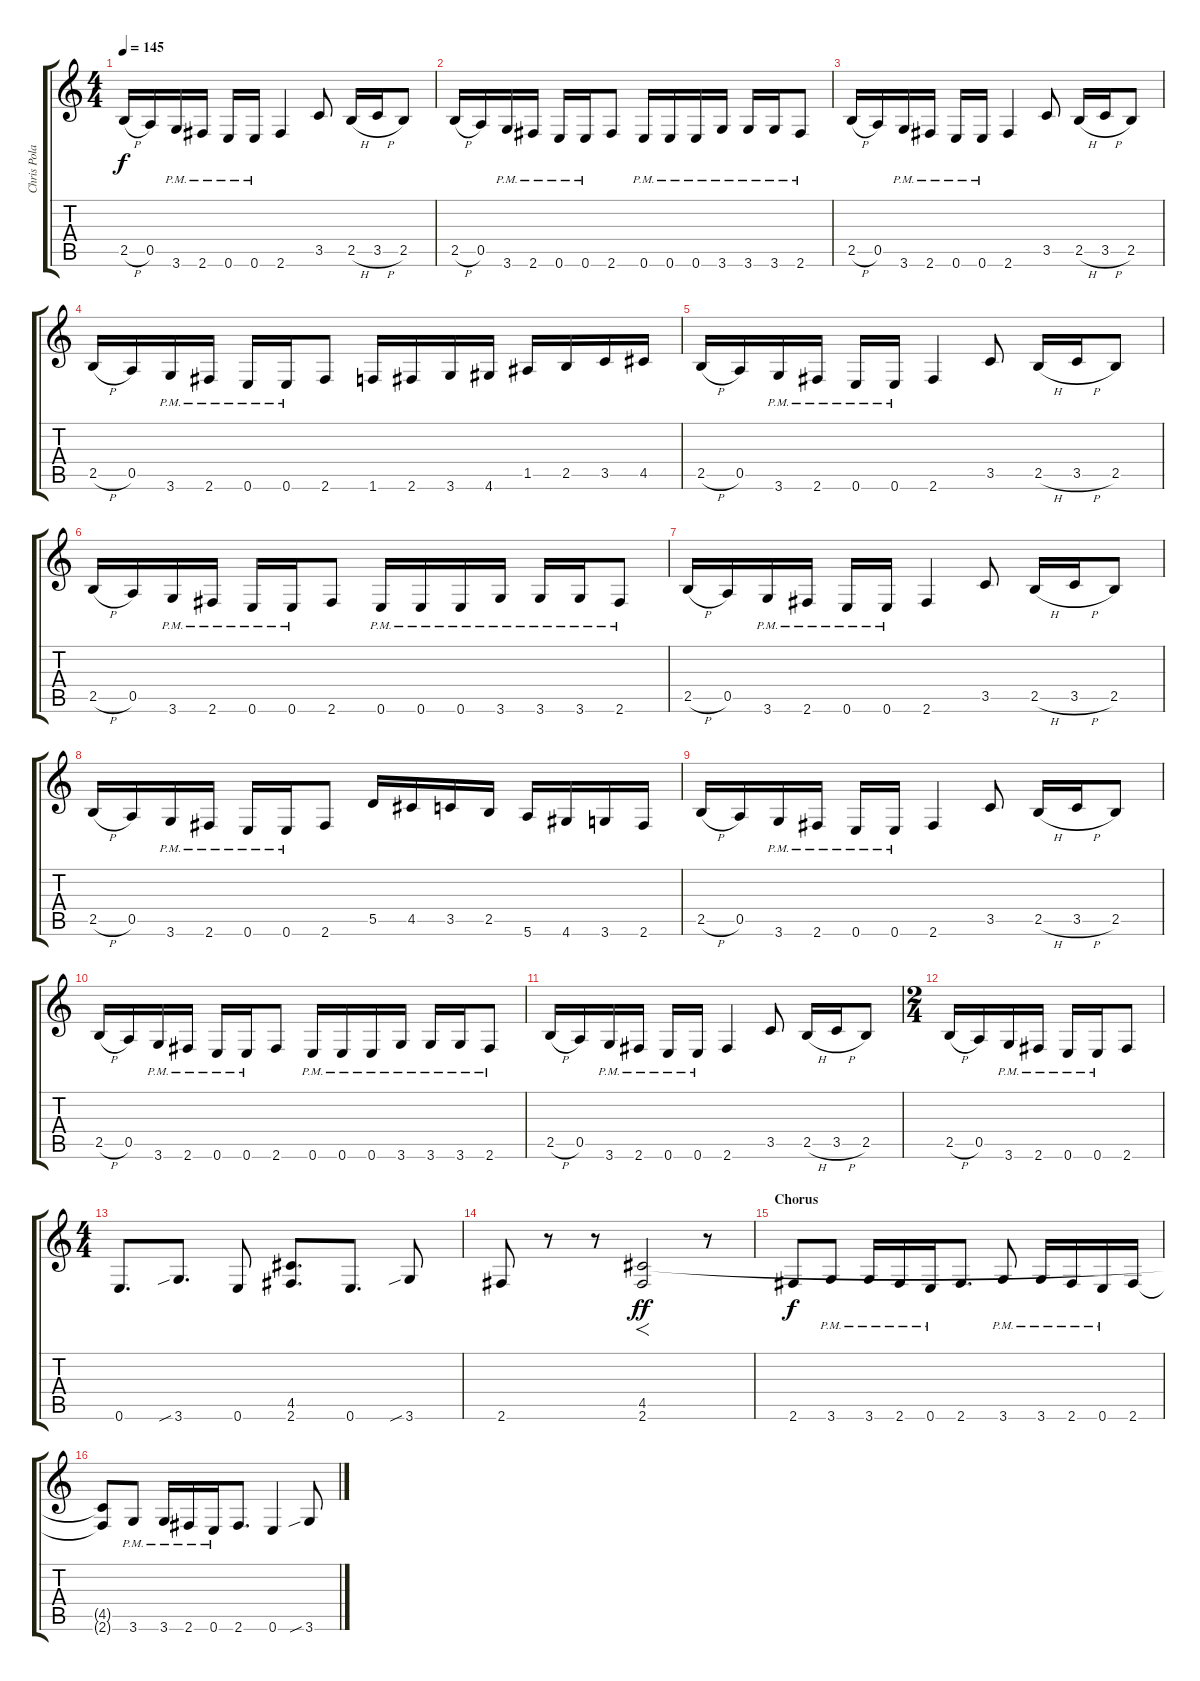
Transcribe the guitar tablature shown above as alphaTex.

\track ("Chris Poland" "Chris Pola") {instrument distortionguitar}
\staff {score tabs}
\tuning (E4 B3 G3 D3 A2 E2) {hide}
\ts (4 4)
\tempo 145
\clef g2
\ks c
2.5{h}.16{dy f} 0.5.16 3.6{pm}.16 2.6{pm}.16 0.6{pm}.16 0.6{pm}.16 2.6.4 3.5.8 2.5{h}.16 3.5{h}.16 2.5.8 |
2.5{h}.16 0.5.16 3.6{pm}.16 2.6{pm}.16 0.6{pm}.16 0.6{pm}.16 2.6.8 0.6{pm}.16 0.6{pm}.16 0.6{pm}.16 3.6{pm}.16 3.6{pm}.16 3.6{pm}.16 2.6{pm}.8 |
2.5{h}.16 0.5.16 3.6{pm}.16 2.6{pm}.16 0.6{pm}.16 0.6{pm}.16 2.6.4 3.5.8 2.5{h}.16 3.5{h}.16 2.5.8 |
2.5{h}.16 0.5.16 3.6{pm}.16 2.6{pm}.16 0.6{pm}.16 0.6{pm}.16 2.6.8 1.6.16 2.6.16 3.6.16 4.6.16 1.5.16 2.5.16 3.5.16 4.5.16 |
2.5{h}.16 0.5.16 3.6{pm}.16 2.6{pm}.16 0.6{pm}.16 0.6{pm}.16 2.6.4 3.5.8 2.5{h}.16 3.5{h}.16 2.5.8 |
2.5{h}.16 0.5.16 3.6{pm}.16 2.6{pm}.16 0.6{pm}.16 0.6{pm}.16 2.6.8 0.6{pm}.16 0.6{pm}.16 0.6{pm}.16 3.6{pm}.16 3.6{pm}.16 3.6{pm}.16 2.6{pm}.8 |
2.5{h}.16 0.5.16 3.6{pm}.16 2.6{pm}.16 0.6{pm}.16 0.6{pm}.16 2.6.4 3.5.8 2.5{h}.16 3.5{h}.16 2.5.8 |
2.5{h}.16 0.5.16 3.6{pm}.16 2.6{pm}.16 0.6{pm}.16 0.6{pm}.16 2.6.8 5.5.16 4.5.16 3.5.16 2.5.16 5.6.16 4.6.16 3.6.16 2.6.16 |
2.5{h}.16 0.5.16 3.6{pm}.16 2.6{pm}.16 0.6{pm}.16 0.6{pm}.16 2.6.4 3.5.8 2.5{h}.16 3.5{h}.16 2.5.8 |
2.5{h}.16 0.5.16 3.6{pm}.16 2.6{pm}.16 0.6{pm}.16 0.6{pm}.16 2.6.8 0.6{pm}.16 0.6{pm}.16 0.6{pm}.16 3.6{pm}.16 3.6{pm}.16 3.6{pm}.16 2.6{pm}.8 |
2.5{h}.16 0.5.16 3.6{pm}.16 2.6{pm}.16 0.6{pm}.16 0.6{pm}.16 2.6.4 3.5.8 2.5{h}.16 3.5{h}.16 2.5.8 |
\ts (2 4)
2.5{h}.16 0.5.16 3.6{pm}.16 2.6{pm}.16 0.6{pm}.16 0.6{pm}.16 2.6.8 |
\ts (4 4)
0.6.8{d} 3.6{sib}.8{d} 0.6.8 (4.5 2.6).8{d} 0.6.8{d} 3.6{sib}.8 |
2.6.8 r.8 r.8 (4.5 2.6).2{f dy ff} r.8 |
\section ("" "Chorus")
2.6.8{dy f} 3.6{pm}.8 3.6{pm}.16 2.6{pm}.16 0.6{pm}.16 2.6.8{d} 3.6{pm}.8 3.6{pm}.16 2.6{pm}.16 0.6{pm}.16 2.6.16 |
(4.5{t} 2.6{t}).8 3.6{pm}.8 3.6{pm}.16 2.6{pm}.16 0.6{pm}.16 2.6.8{d} 0.6.4 3.6{sib}.8
